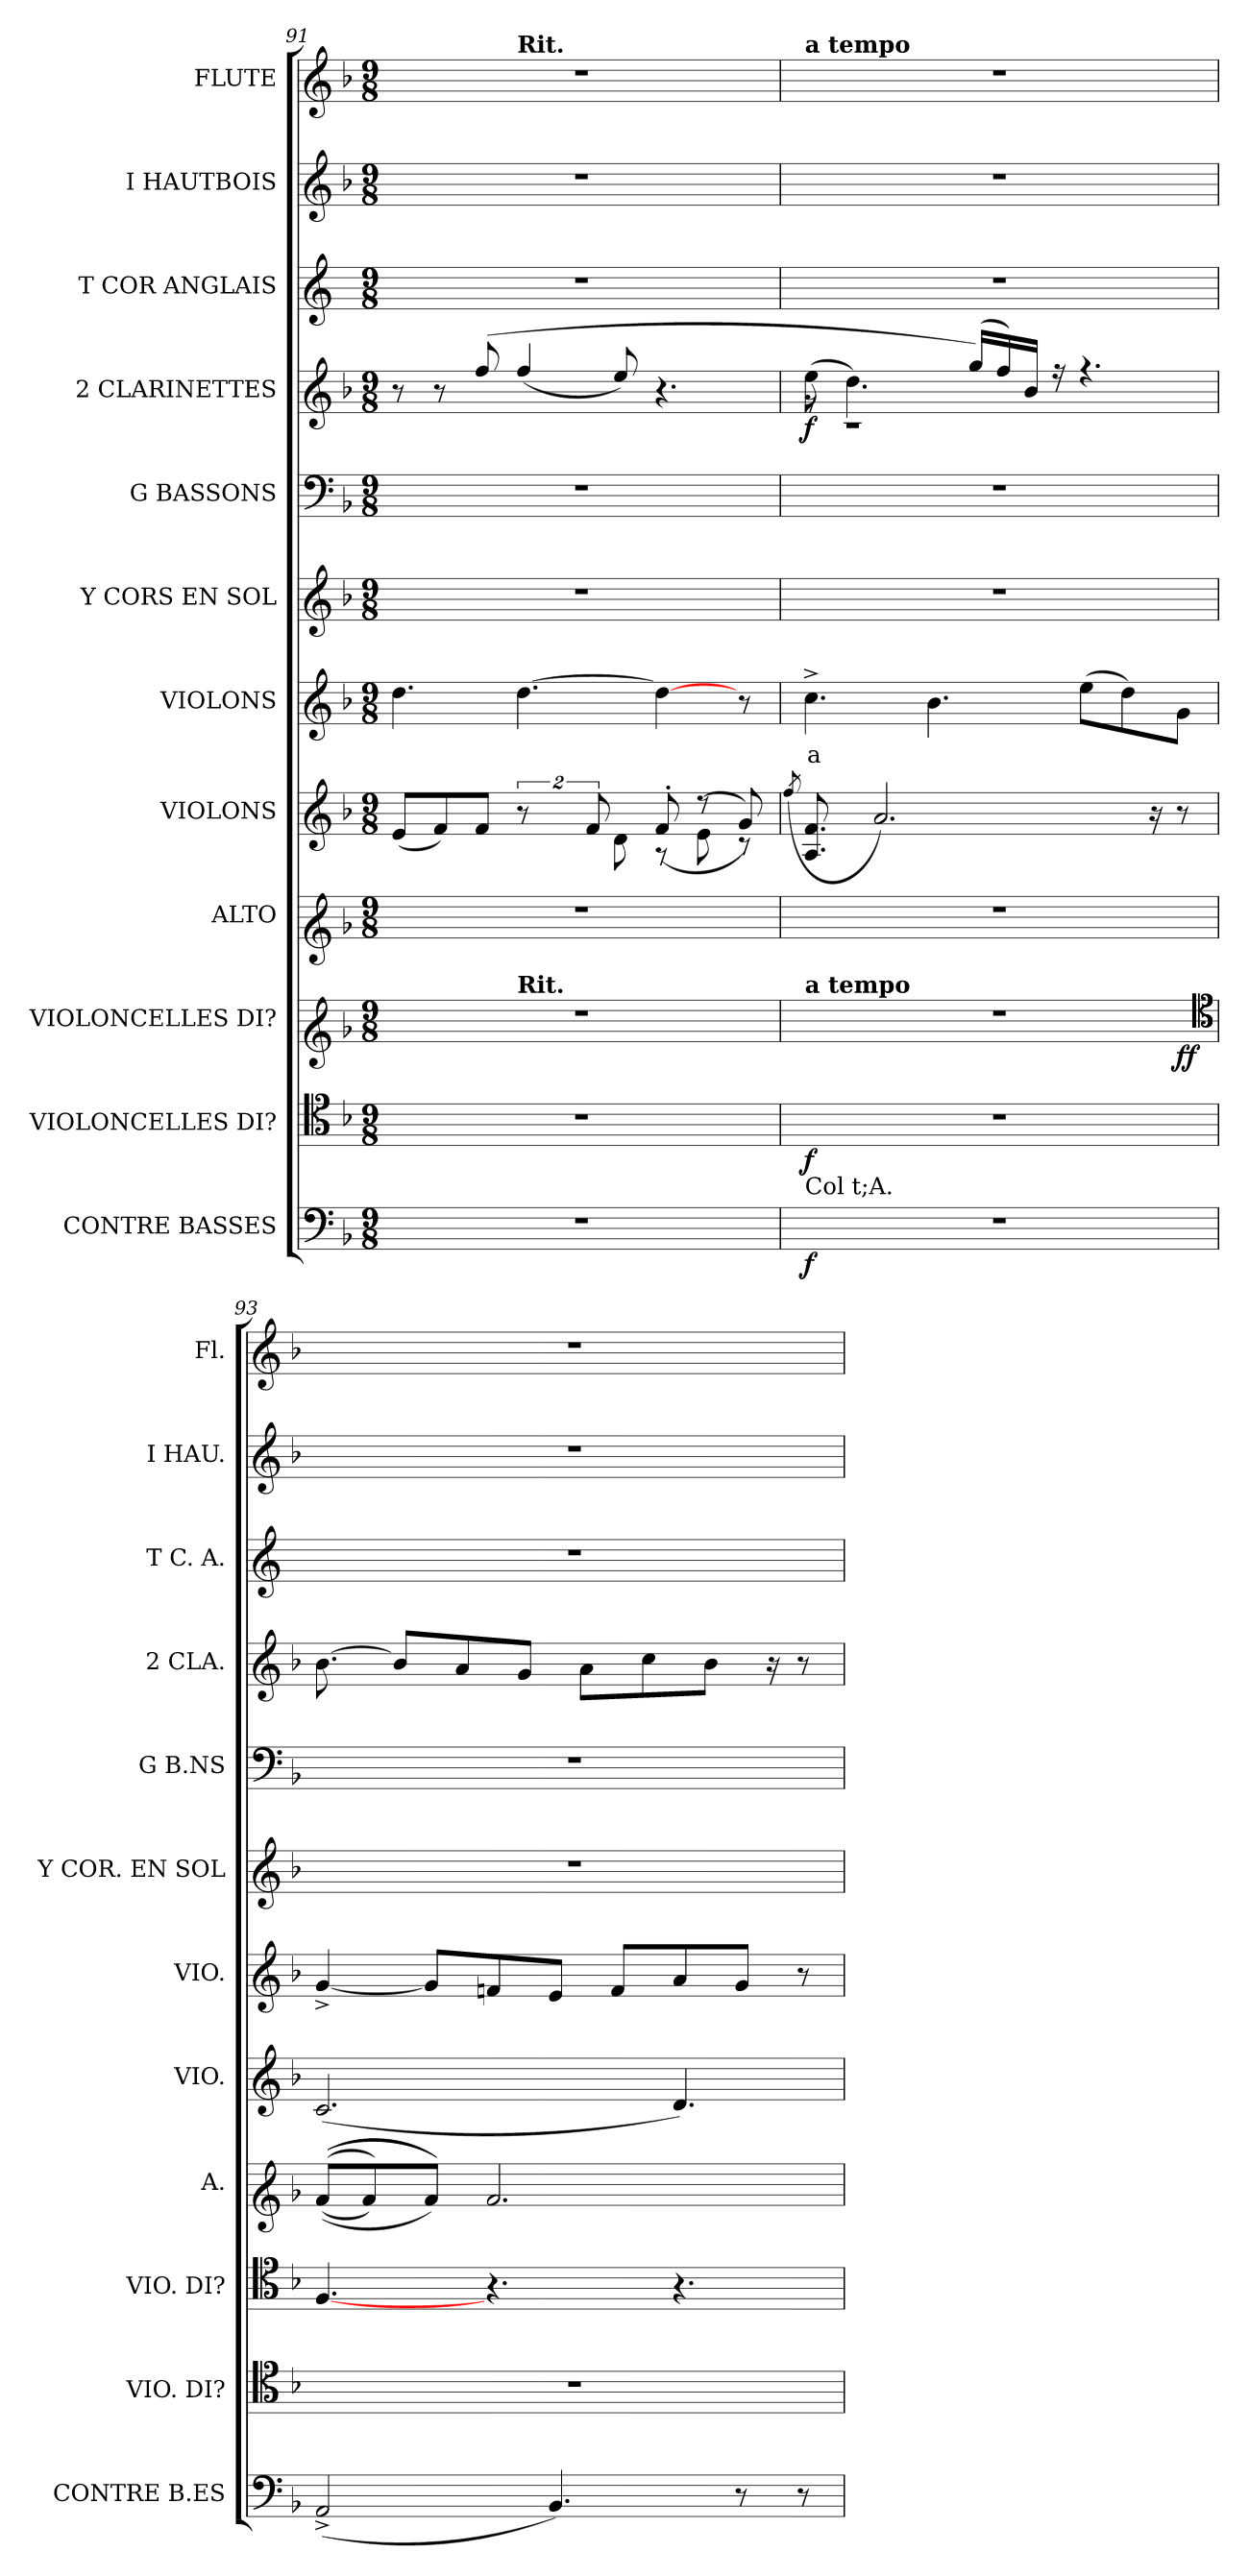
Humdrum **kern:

**kern	**dynam	**kern	**dynam	**kern	**dynam	**kern	**kern	**kern	**text	**kern	**text	**kern	**kern	**dynam	**kern	**kern	**kern
*part12	*part12	*part11	*part11	*part10	*part10	*part9	*part8	*part7	*part7	*part6	*part6	*part5	*part4	*part4	*part3	*part2	*part1
*staff12	*staff12	*staff11	*staff11	*staff10	*staff10	*staff9	*staff8	*staff7	*staff7	*staff6	*staff6	*staff5	*staff4	*staff4	*staff3	*staff2	*staff1
*I"CONTRE BASSES	*	*I"VIOLONCELLES DI?	*	*I"VIOLONCELLES DI?	*	*I"ALTO	*I"VIOLONS	*I"VIOLONS	*	*I"Y CORS EN SOL	*	*I"G BASSONS	*I"2 CLARINETTES	*	*I"T COR ANGLAIS	*I"I HAUTBOIS	*I"FLUTE
*I'CONTRE B.ES	*	*I'VIO. DI?	*	*I'VIO. DI?	*	*I'A.	*I'VIO.	*I'VIO.	*	*I'Y COR. EN SOL	*	*I'G B.NS	*I'2 CLA.	*	*I'T C. A.	*I'I HAU.	*I'Fl.
*clefF4	*	*clefC4	*	*clefG1	*	*clefG1	*clefG2	*clefG2	*	*clefG2	*	*clefF4	*clefG2	*	*clefG2	*clefG2	*clefG2
*	*	*	*	*	*	*	*	*	*	*	*	*	*	*	*ITrd4c7	*	*
*k[b-]	*	*k[b-]	*	*k[b-]	*	*k[b-]	*k[b-]	*k[b-]	*	*k[b-]	*	*k[b-]	*k[b-]	*	*k[b-]	*k[b-]	*k[b-]
*F:	*	*F:	*	*F:	*	*F:	*F:	*F:	*	*F:	*	*F:	*F:	*	*F:	*F:	*F:
*M9/8	*	*M9/8	*	*M9/8	*	*M9/8	*M9/8	*M9/8	*	*M9/8	*	*M9/8	*M9/8	*	*M9/8	*M9/8	*M9/8
=91	=91	=91	=91	=91	=91	=91	=91	=91	=91	=91	=91	=91	=91	=91	=91	=91	=91
!LO:N:vis=1	!	!LO:N:vis=1	!	!LO:N:vis=1	!	!LO:N:vis=1	!	!	!	!LO:N:vis=1	!	!LO:N:vis=1	!	!	!LO:N:vis=1	!LO:N:vis=1	!LO:N:vis=1
*	*	*	*	*^	*	*	*^	*	*	*	*	*	*	*	*	*	*^
8%9r	.	8%9r	.	8%9r	4.ryy	.	8%9r	(8ei/L	4.ryy	4.ddi\	.	8%9r	.	8%9r	8r	.	8%9r	8%9r	8%9r	4.ryy
.	.	.	.	.	.	.	.	8fi/)	.	.	.	.	.	.	8r	.	.	.	.	.
.	.	.	.	.	.	.	.	8fi/J	.	.	.	.	.	.	(8ffi/	.	.	.	.	.
!	!	!	!	!	!	!	!	!	!	!	!	!	!	!	!	!	!	!	!	!LO:TX:a:B:t=Rit.
!	!	!	!	!	!LO:TX:a:B:t=Rit.	!	!	!	!	!	!	!	!	!	!	!	!	!	!	!
.	.	.	.	.	2.ryy	.	.	16%3r	8ryy	[>4.ddi\	.	.	.	.	(4ffi/	.	.	.	.	2.ryy
.	.	.	.	.	.	.	.	.	8ryy	.	.	.	.	.	.	.	.	.	.	.
.	.	.	.	.	.	.	.	16%3fi/	.	.	.	.	.	.	.	.	.	.	.	.
.	.	.	.	.	.	.	.	.	8di\	.	.	.	.	.	8eei/)	.	.	.	.	.
.	.	.	.	.	.	.	.	8f'i/	(8r	4ddi\_>	.	.	.	.	4.r	.	.	.	.	.
.	.	.	.	.	.	.	.	(8r	8ei\	.	.	.	.	.	.	.	.	.	.	.
.	.	.	.	.	.	.	.	8gi/)	8r)	8r	.	.	.	.	.	.	.	.	.	.
*	*	*	*	*	*	*	*	*v	*v	*	*	*	*	*	*	*	*	*	*v	*v
!!LO:PB:g=z
=92	=92	=92	=92	=92	=92	=92	=92	=92	=92	=92	=92	=92	=92	=92	=92	=92	=92	=92
.	.	.	.	.	.	.	.	(8qffi/	.	.	.	.	.	.	.	.	.	.
*	*	*	*	*	*	*	*	*	*clefG2	*	*	*	*	*	*	*	*	*
!LO:N:vis=1	!	!LO:N:vis=1	!	!LO:N:vis=1	!	!	!LO:N:vis=1	!	!	!	!	!	!	!	!	!	!	!
!	!	!	!	!	!	!	!	!	!	!LO:LY:a:color=#000000	!LO:N:vis=1	!	!	!	!	!	!	!
!	!	!	!	!	!	!	!	!	!	!	!	!	!	!	!	!	!	!LO:TX:a:B:t=a tempo
!	!	!	!	!LO:TX:a:B:t=a tempo	!	!	!	!	!	!	!	!	!	!	!	!	!	!
!	!	!LO:TX:b:t=Col t;A.	!	!	!	!	!	!	!	!	!	!	!	!	!	!	!	!
!	!	!	!	!	!	!	!	!	!	!	!	!LO:LY:b:color=#000000	!LO:N:vis=1	!	!	!LO:N:vis=1	!LO:N:vis=1	!LO:N:vis=1
*	*	*	*	*	*	*	*	*	*	*	*	*	*	*^	*	*	*	*
8%9r	f	8%9r	f	8%9r	1ryy	.	8%9r	8.Ai/ 8.fi	4.cc^i\	a	8%9r	fepo	8%9r	(8eei\	8r	f	8%9r	8%9r	8%9r
.	.	.	.	.	.	.	.	.	.	.	.	.	.	4.ddi\)	1r	.	.	.	.
.	.	.	.	.	.	.	.	2.ai/)	.	.	.	.	.	.	.	.	.	.	.
.	.	.	.	.	.	.	.	.	4.b-i\	.	.	.	.	.	.	.	.	.	.
.	.	.	.	.	.	.	.	.	.	.	.	.	.	(16ggi/LL)	.	.	.	.	.
.	.	.	.	.	.	.	.	.	.	.	.	.	.	16ffi/)	.	.	.	.	.
.	.	.	.	.	.	.	.	.	.	.	.	.	.	16b-i/JJ	.	.	.	.	.
.	.	.	.	.	.	.	.	.	.	.	.	.	.	16r	.	.	.	.	.
.	.	.	.	.	.	.	.	.	(8eei\L	.	.	.	.	4.r	.	.	.	.	.
.	.	.	.	.	.	.	.	.	8ddi\)	.	.	.	.	.	.	.	.	.	.
.	.	.	.	.	.	.	.	16r	.	.	.	.	.	.	.	.	.	.	.
.	.	.	.	.	8ryy	f f	.	8r	8gi\J	.	.	.	.	.	.	.	.	.	.
*	*	*	*	*	*	*	*	*	*	*	*	*	*	*v	*v	*	*	*	*
*	*	*	*	*clefC4	*	*	*	*	*	*	*	*	*	*	*	*	*	*
=93	=93	=93	=93	=93	=93	=93	=93	=93	=93	=93	=93	=93	=93	=93	=93	=93	=93	=93
!	!	!LO:N:vis=1	!	!	!	!	!	!	!	!	!LO:N:vis=1	!	!LO:N:vis=1	!	!	!LO:N:vis=1	!LO:N:vis=1	!LO:N:vis=1
*	*	*	*	*v	*v	*	*	*	*	*	*	*	*	*	*	*	*	*
(2AA^i/	.	8%9r	.	[<4.Fi/	.	(((((8ai/L	(2.ci/	[<4g^i/	.	8%9r	.	8%9r	[>8.b-i\	.	8%9r	8%9r	8%9r
.	.	.	.	.	.	8ai/))	.	.	.	.	.	.	.	.	.	.	.
.	.	.	.	.	.	.	.	.	.	.	.	.	8b-i/L]	.	.	.	.
.	.	.	.	.	.	8ai/J)))	.	8gi/L]	.	.	.	.	.	.	.	.	.
.	.	.	.	.	.	.	.	.	.	.	.	.	8ai/	.	.	.	.
.	.	.	.	4.r	.	2.ai/	.	8fni/	.	.	.	.	.	.	.	.	.
.	.	.	.	.	.	.	.	.	.	.	.	.	8gi/J	.	.	.	.
4.BB-i/)	.	.	.	.	.	.	.	8ei/J	.	.	.	.	.	.	.	.	.
.	.	.	.	.	.	.	.	.	.	.	.	.	8ai\L	.	.	.	.
.	.	.	.	.	.	.	.	8fi/L	.	.	.	.	.	.	.	.	.
.	.	.	.	.	.	.	.	.	.	.	.	.	8cci\	.	.	.	.
.	.	.	.	4.r	.	.	4.di/)	8ai/	.	.	.	.	.	.	.	.	.
.	.	.	.	.	.	.	.	.	.	.	.	.	8b-i\J	.	.	.	.
8r	.	.	.	.	.	.	.	8gi/J	.	.	.	.	.	.	.	.	.
.	.	.	.	.	.	.	.	.	.	.	.	.	16r	.	.	.	.
8r	.	.	.	.	.	.	.	8r	.	.	.	.	8r	.	.	.	.
=	=	=	=	=	=	=	=	=	=	=	=	=	=	=	=	=	=
*-	*-	*-	*-	*-	*-	*-	*-	*-	*-	*-	*-	*-	*-	*-	*-	*-	*-
